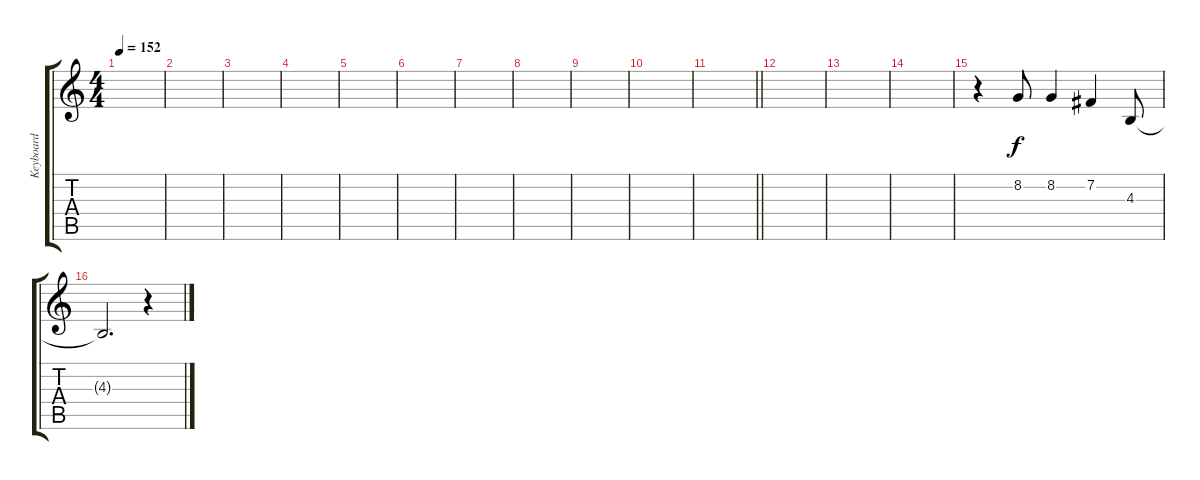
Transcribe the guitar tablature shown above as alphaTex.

\track ("Keyboard" "Keyboard") {instrument lead5charang}
\staff {score tabs}
\tuning (E4 B3 G3 D3 A2 E2) {hide}
\ts (4 4)
\tempo 152
\clef g2
\ks c
|
|
|
|
|
|
|
|
|
|
\barLineRight lightlight
|
|
|
|
r.4 8.2.8 8.2.4 7.2.4 4.3.8 |
4.3{t}.2{d} r.4
